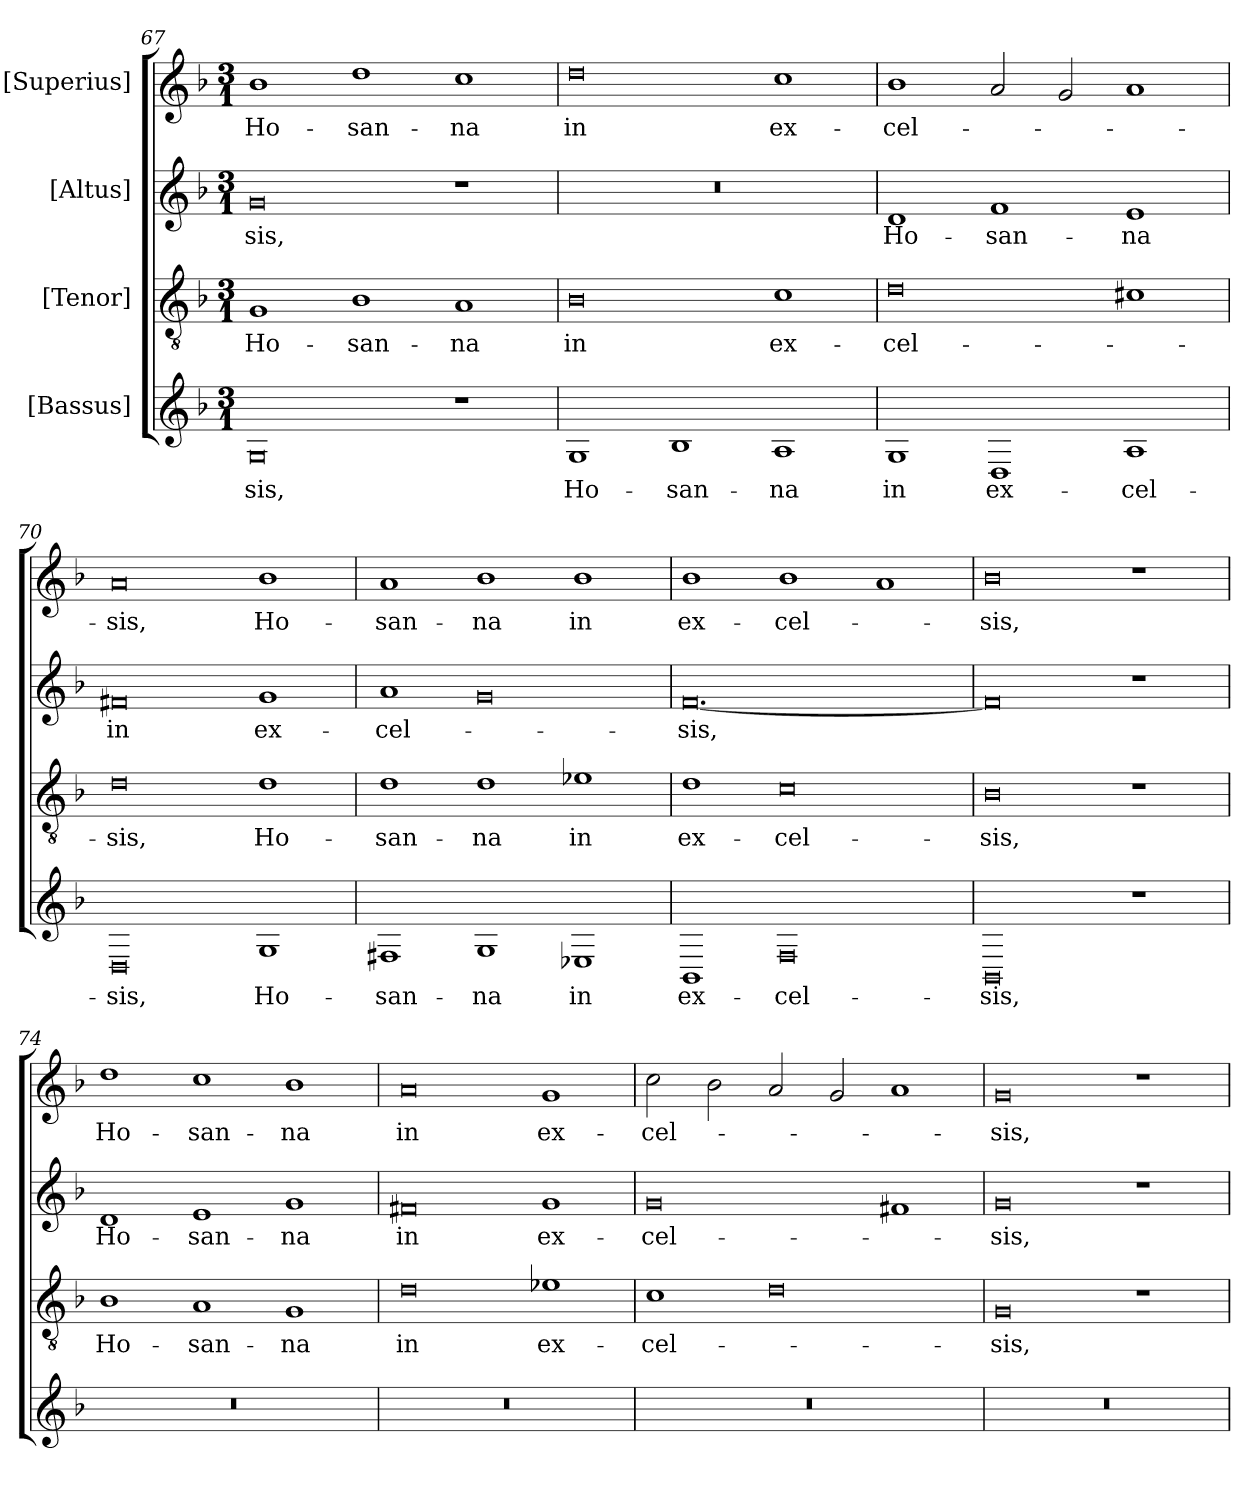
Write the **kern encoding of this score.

**kern	**text	**kern	**text	**kern	**text	**kern	**text
*part4	*part4	*part3	*part3	*part2	*part2	*part1	*part1
*staff4	*staff4	*staff3	*staff3	*staff2	*staff2	*staff1	*staff1
*I"[Bassus]	*	*I"[Tenor]	*	*I"[Altus]	*	*I"[Superius]	*
*clefG2	*	*clefGv2	*	*clefG2	*	*clefG2	*
*k[b-]	*	*k[b-]	*	*k[b-]	*	*k[b-]	*
*M3/1	*	*M3/1	*	*M3/1	*	*M3/1	*
=67	=67	=67	=67	=67	=67	=67	=67
0G\	-sis,	1G/	Ho-	0g/	-sis,	1b-\	Ho-
.	.	1B-\	-san-	.	.	1dd\	-san-
1r	.	1A/	-na	1r	.	1cc\	-na
=68	=68	=68	=68	=68	=68	=68	=68
1G\	Ho-	0B-\	in	0.r	.	0dd\	in
1B-\	-san-	.	.	.	.	.	.
1A\	-na	1c\	ex-	.	.	1cc\	ex-
=69	=69	=69	=69	=69	=69	=69	=69
1G\	in	0d\	-cel-	1d/	Ho-	1b-\	-cel-
1D\	ex-	.	.	1f/	-san-	2a/	.
.	.	.	.	.	.	2g/	.
1A\	-cel-	1c#X\	.	1e/	-na	1a/	.
=70	=70	=70	=70	=70	=70	=70	=70
0D\	-sis,	0d\	-sis,	0f#X/	in	0a/	-sis,
1G\	Ho-	1d\	Ho-	1g/	ex-	1b-\	Ho-
=71	=71	=71	=71	=71	=71	=71	=71
1F#X\	-san-	1d\	-san-	1a/	-cel-	1a/	-san-
1G\	-na	1d\	-na	0g/	.	1b-\	-na
1E-X\	in	1e-X\	in	.	.	1b-\	in
=72	=72	=72	=72	=72	=72	=72	=72
1BB-/	ex-	1d\	ex-	[0.f/	-sis,	1b-\	ex-
0F\	-cel-	0c\	-cel-	.	.	1b-\	-cel-
.	.	.	.	.	.	1a/	.
=73	=73	=73	=73	=73	=73	=73	=73
0BB-/	-sis,	0B-\	-sis,	0f/]	.	0b-\	-sis,
1r	.	1r	.	1r	.	1r	.
=74	=74	=74	=74	=74	=74	=74	=74
0.r	.	1B-\	Ho-	1d/	Ho-	1dd\	Ho-
.	.	1A/	-san-	1e/	-san-	1cc\	-san-
.	.	1G/	-na	1g/	-na	1b-\	-na
=75	=75	=75	=75	=75	=75	=75	=75
0.r	.	0d\	in	0f#X/	in	0a/	in
.	.	1e-X\	ex-	1g/	ex-	1g/	ex-
=76	=76	=76	=76	=76	=76	=76	=76
0.r	.	1c\	-cel-	0g/	-cel-	2cc\	-cel-
.	.	.	.	.	.	2b-\	.
.	.	0d\	.	.	.	2a/	.
.	.	.	.	.	.	2g/	.
.	.	.	.	1f#X/	.	1a/	.
=77	=77	=77	=77	=77	=77	=77	=77
0.r	.	0G/	-sis,	0g/	-sis,	0g/	-sis,
.	.	1r	.	1r	.	1r	.
=	=	=	=	=	=	=	=
*-	*-	*-	*-	*-	*-	*-	*-
